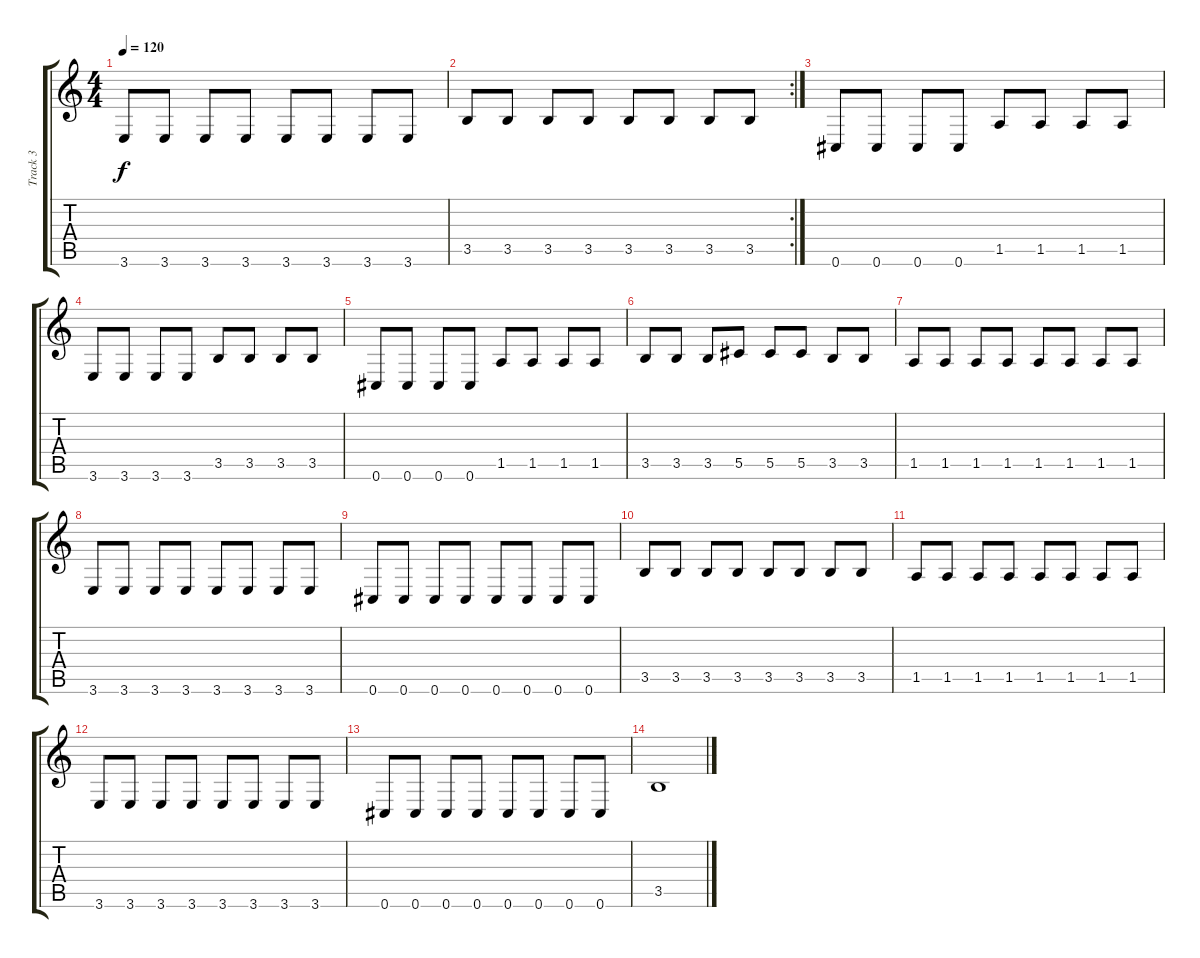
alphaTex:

\track ("Track 3" "Track 3") {instrument electricbassfinger}
\staff {score tabs}
\tuning (Eb4 Bb3 Gb3 Db3 Ab2 Db2) {hide}
\ts (4 4)
\tempo 120
\clef g2
\ks c
3.6.8{dy f} 3.6.8 3.6.8 3.6.8 3.6.8 3.6.8 3.6.8 3.6.8 |
\rc 2
3.5.8 3.5.8 3.5.8 3.5.8 3.5.8 3.5.8 3.5.8 3.5.8 |
0.6.8 0.6.8 0.6.8 0.6.8 1.5.8 1.5.8 1.5.8 1.5.8 |
3.6.8 3.6.8 3.6.8 3.6.8 3.5.8 3.5.8 3.5.8 3.5.8 |
0.6.8 0.6.8 0.6.8 0.6.8 1.5.8 1.5.8 1.5.8 1.5.8 |
3.5.8 3.5.8 3.5.8 5.5.8 5.5.8 5.5.8 3.5.8 3.5.8 |
1.5.8 1.5.8 1.5.8 1.5.8 1.5.8 1.5.8 1.5.8 1.5.8 |
3.6.8 3.6.8 3.6.8 3.6.8 3.6.8 3.6.8 3.6.8 3.6.8 |
0.6.8 0.6.8 0.6.8 0.6.8 0.6.8 0.6.8 0.6.8 0.6.8 |
3.5.8 3.5.8 3.5.8 3.5.8 3.5.8 3.5.8 3.5.8 3.5.8 |
1.5.8 1.5.8 1.5.8 1.5.8 1.5.8 1.5.8 1.5.8 1.5.8 |
3.6.8 3.6.8 3.6.8 3.6.8 3.6.8 3.6.8 3.6.8 3.6.8 |
0.6.8 0.6.8 0.6.8 0.6.8 0.6.8 0.6.8 0.6.8 0.6.8 |
3.5.1
